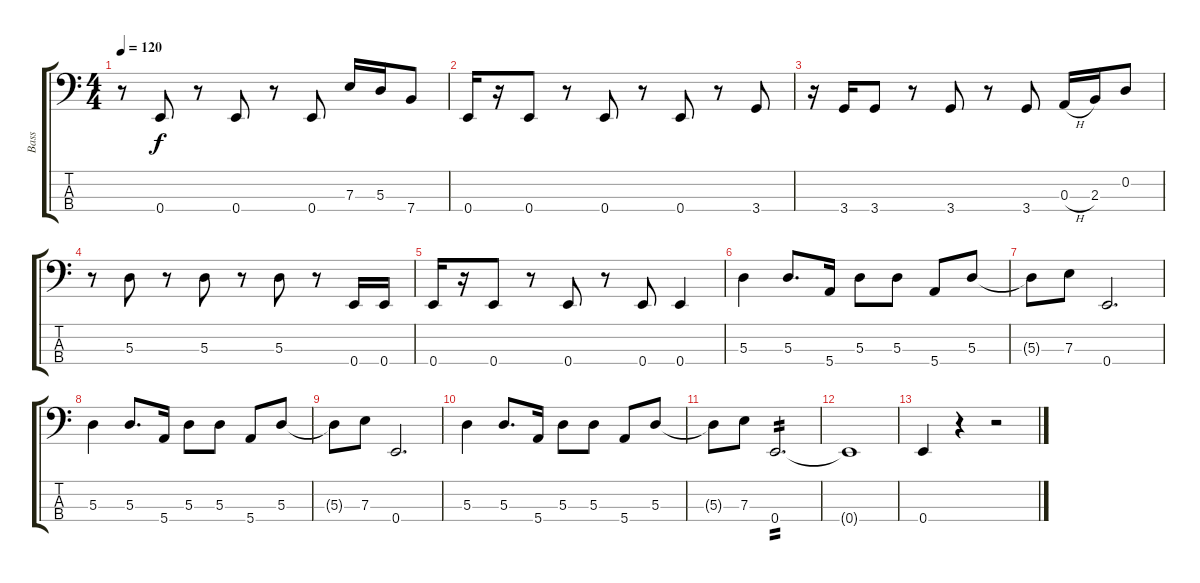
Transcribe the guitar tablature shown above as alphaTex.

\track ("Bass" "Bass") {instrument electricbassfinger}
\staff {score tabs}
\tuning (G2 D2 A1 E1) {hide}
\ts (4 4)
\tempo 120
\clef f4
\ks c
r.8{dy f} 0.4.8 r.8 0.4.8 r.8 0.4.8 7.3.16 5.3.16 7.4.8 |
0.4.16 r.16 0.4.8 r.8 0.4.8 r.8 0.4.8 r.8 3.4.8 |
r.16 3.4.16 3.4.8 r.8 3.4.8 r.8 3.4.8 0.3{h}.16 2.3.16 0.2.8 |
r.8 5.3.8 r.8 5.3.8 r.8 5.3.8 r.8 0.4.16 0.4.16 |
0.4.16 r.16 0.4.8 r.8 0.4.8 r.8 0.4.8 0.4.4 |
5.3.4 5.3.8{d} 5.4.16 5.3.8 5.3.8 5.4.8 5.3.8 |
5.3{t}.8 7.3.8 0.4.2{d} |
5.3.4 5.3.8{d} 5.4.16 5.3.8 5.3.8 5.4.8 5.3.8 |
5.3{t}.8 7.3.8 0.4.2{d} |
5.3.4 5.3.8{d} 5.4.16 5.3.8 5.3.8 5.4.8 5.3.8 |
5.3{t}.8 7.3.8 0.4.2{d tp 2} |
0.4{t}.1 |
0.4.4 r.4 r.2
